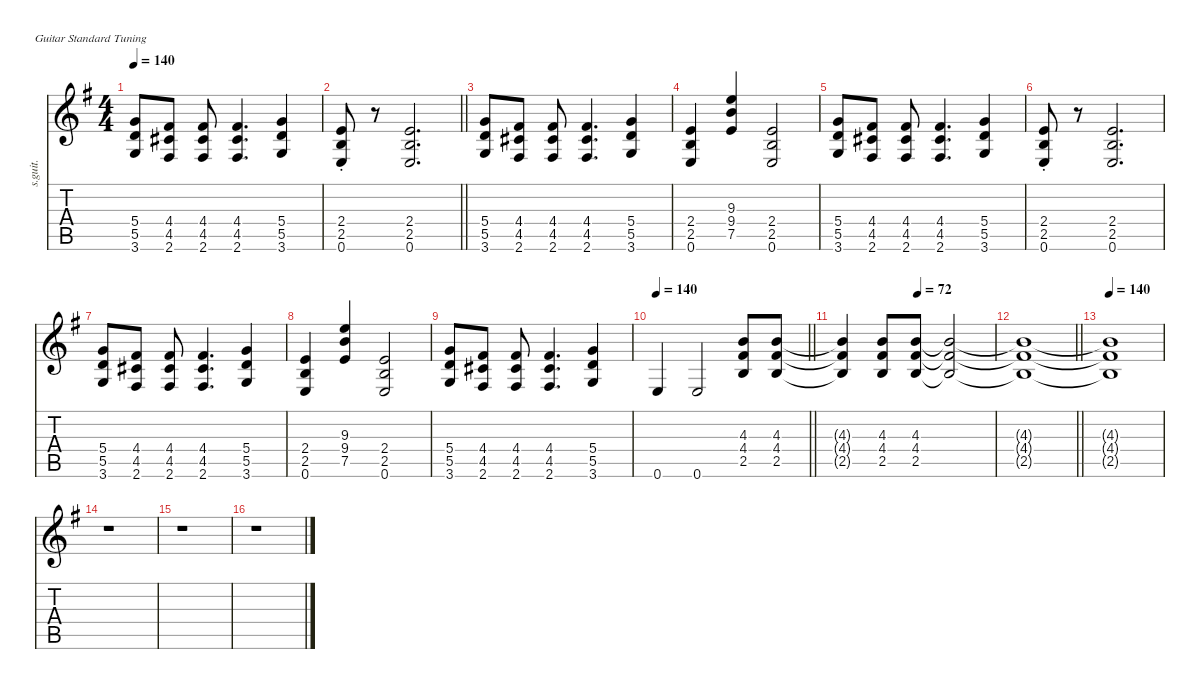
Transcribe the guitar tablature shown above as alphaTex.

\defaultSystemsLayout 4
\hideDynamics
\bracketExtendMode nobrackets
\otherSystemsTrackNameOrientation horizontal
\track ("gtr. III" "s.guit.") {defaultSystemsLayout 8 instrument acousticguitarsteel}
\staff {score tabs}
\tuning (E4 B3 G3 D3 A2 E2)
\ts (4 4)
\tempo 140
\clef g2
\ks eminor
(5.4{acc forcenatural} 5.5{acc forcenatural} 3.6{acc forcenatural}).8{dy f beam Up} (4.4{acc #} 4.5{acc #} 2.6{acc #}).8{beam Up} (4.4{acc #} 4.5{acc #} 2.6{acc #}).8{beam Up} (4.4{acc #} 4.5{acc #} 2.6{acc #}).4{d beam Up} (5.4{acc forcenatural} 5.5{acc forcenatural} 3.6{acc forcenatural}).4{beam Up} |
\barLineRight lightlight
(2.4{st acc forcenatural} 2.5{st acc forcenatural} 0.6{st acc forcenatural}).8{beam Up} r.8{beam Up} (2.4{acc forcenatural} 2.5{acc forcenatural} 0.6{acc forcenatural}).2{d beam Up} |
(5.4{acc forcenatural} 5.5{acc forcenatural} 3.6{acc forcenatural}).8{beam Up} (4.4{acc #} 4.5{acc #} 2.6{acc #}).8{beam Up} (4.4{acc #} 4.5{acc #} 2.6{acc #}).8{beam Up} (4.4{acc #} 4.5{acc #} 2.6{acc #}).4{d beam Up} (5.4{acc forcenatural} 5.5{acc forcenatural} 3.6{acc forcenatural}).4{beam Up} |
(2.4{acc forcenatural} 2.5{acc forcenatural} 0.6{acc forcenatural}).4{beam Up} (9.3{acc forcenatural} 9.4{acc forcenatural} 7.5{acc forcenatural}).4{beam Up} (2.4{acc forcenatural} 2.5{acc forcenatural} 0.6{acc forcenatural}).2{beam Up} |
(5.4{acc forcenatural} 5.5{acc forcenatural} 3.6{acc forcenatural}).8{beam Up} (4.4{acc #} 4.5{acc #} 2.6{acc #}).8{beam Up} (4.4{acc #} 4.5{acc #} 2.6{acc #}).8{beam Up} (4.4{acc #} 4.5{acc #} 2.6{acc #}).4{d beam Up} (5.4{acc forcenatural} 5.5{acc forcenatural} 3.6{acc forcenatural}).4{beam Up} |
(2.4{st acc forcenatural} 2.5{st acc forcenatural} 0.6{st acc forcenatural}).8{beam Up} r.8{beam Up} (2.4{acc forcenatural} 2.5{acc forcenatural} 0.6{acc forcenatural}).2{d beam Up} |
(5.4{acc forcenatural} 5.5{acc forcenatural} 3.6{acc forcenatural}).8{beam Up} (4.4{acc #} 4.5{acc #} 2.6{acc #}).8{beam Up} (4.4{acc #} 4.5{acc #} 2.6{acc #}).8{beam Up} (4.4{acc #} 4.5{acc #} 2.6{acc #}).4{d beam Up} (5.4{acc forcenatural} 5.5{acc forcenatural} 3.6{acc forcenatural}).4{beam Up} |
(2.4{acc forcenatural} 2.5{acc forcenatural} 0.6{acc forcenatural}).4{beam Up} (9.3{acc forcenatural} 9.4{acc forcenatural} 7.5{acc forcenatural}).4{beam Up} (2.4{acc forcenatural} 2.5{acc forcenatural} 0.6{acc forcenatural}).2{beam Up} |
(5.4{acc forcenatural} 5.5{acc forcenatural} 3.6{acc forcenatural}).8{beam Up} (4.4{acc #} 4.5{acc #} 2.6{acc #}).8{beam Up} (4.4{acc #} 4.5{acc #} 2.6{acc #}).8{beam Up} (4.4{acc #} 4.5{acc #} 2.6{acc #}).4{d beam Up} (5.4{acc forcenatural} 5.5{acc forcenatural} 3.6{acc forcenatural}).4{beam Up} |
\tempo 140
\barLineRight lightlight
0.6{acc forcenatural}.4{beam Up} 0.6{acc forcenatural}.2{beam Up} (4.3{acc forcenatural} 4.4{acc #} 2.5{acc forcenatural}).8{beam Up} (4.3{acc forcenatural} 4.4{acc #} 2.5{acc forcenatural}).8{beam Up} |
\tempo (72 0.5)
(4.3{t acc forcenatural} 4.4{t acc #} 2.5{t acc forcenatural}).4{beam Up} (4.3{acc forcenatural} 4.4{acc #} 2.5{acc forcenatural}).8{beam Up} (4.3{acc forcenatural} 4.4{acc #} 2.5{acc forcenatural}).8{beam Up} (4.3{t acc forcenatural} 4.4{t acc #} 2.5{t acc forcenatural}).2{beam Up} |
\barLineRight lightlight
(4.3{t acc forcenatural} 4.4{t acc #} 2.5{t acc forcenatural}).1{beam Up} |
\tempo 140
(2.5{t acc forcenatural} 4.4{t acc #} 4.3{t acc forcenatural}).1{beam Up} |
r.1{beam Down} |
r.1{beam Down} |
r.1{beam Down}
